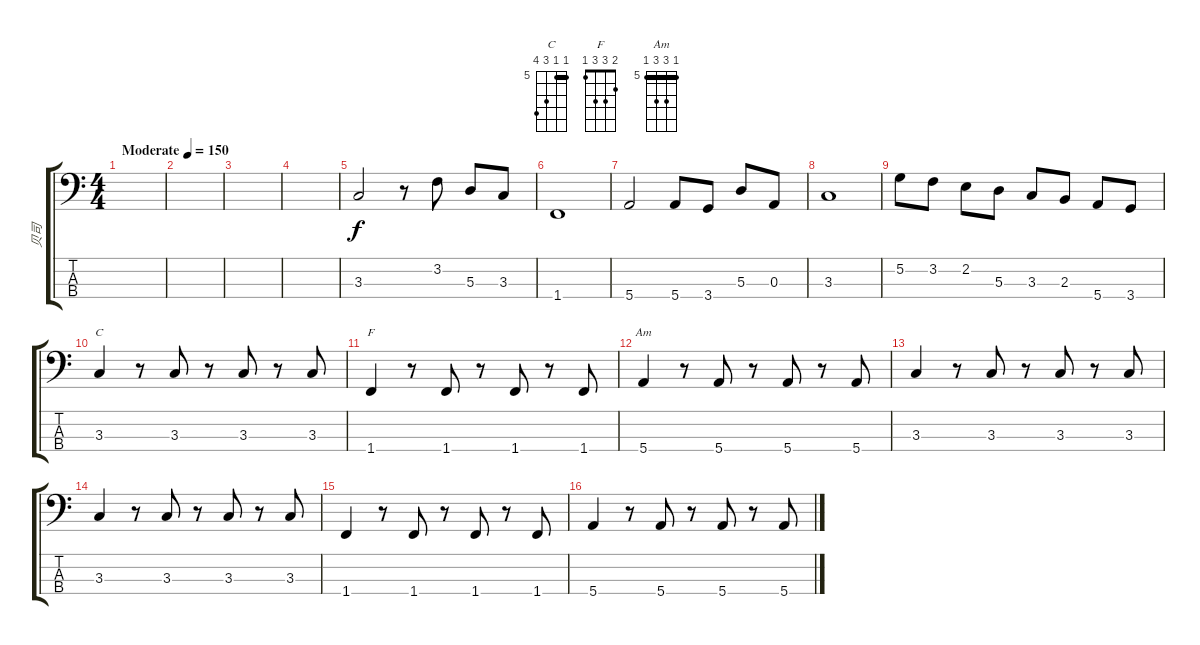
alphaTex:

\track ("贝司" "贝司") {instrument electricbassfinger}
\staff {score tabs}
\tuning (G2 D2 A1 E1) {hide}
\chord ("C" 5 5 7 8) {firstfret 5 barre 5}
\chord ("F" 2 3 3 1)
\chord ("Am" 5 7 7 5) {firstfret 5 barre 5}
\ts (4 4)
\tempo (150 "Moderate")
\clef f4
\ks c
|
|
|
|
3.3.2 r.8 3.2.8 5.3.8 3.3.8 |
1.4.1 |
5.4.2 5.4.8 3.4.8 5.3.8 0.3.8{txt ""} |
3.3.1 |
5.2.8 3.2.8 2.2.8 5.3.8 3.3.8 2.3.8 5.4.8 3.4.8 |
3.3.4{ch "C"} r.8 3.3.8 r.8 3.3.8 r.8 3.3.8 |
1.4.4{ch "F"} r.8 1.4.8 r.8 1.4.8 r.8 1.4.8 |
5.4.4{ch "Am"} r.8 5.4.8 r.8 5.4.8 r.8 5.4.8 |
3.3.4 r.8 3.3.8 r.8 3.3.8 r.8 3.3.8 |
3.3.4 r.8 3.3.8 r.8 3.3.8 r.8 3.3.8 |
1.4.4 r.8 1.4.8 r.8 1.4.8 r.8 1.4.8 |
5.4.4 r.8 5.4.8 r.8 5.4.8 r.8 5.4.8
